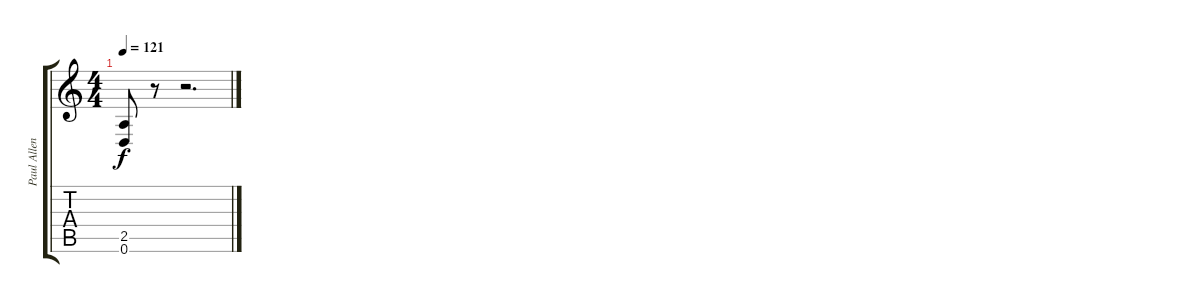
\track ("Paul Allender" "Paul Allen") {instrument overdrivenguitar}
\staff {score tabs}
\tuning (D4 A3 F3 C3 G2 D2) {hide}
\ts (4 4)
\tempo 121
\clef g2
\ks c
(2.5 0.6).8{dy f} r.8 r.2{d}
